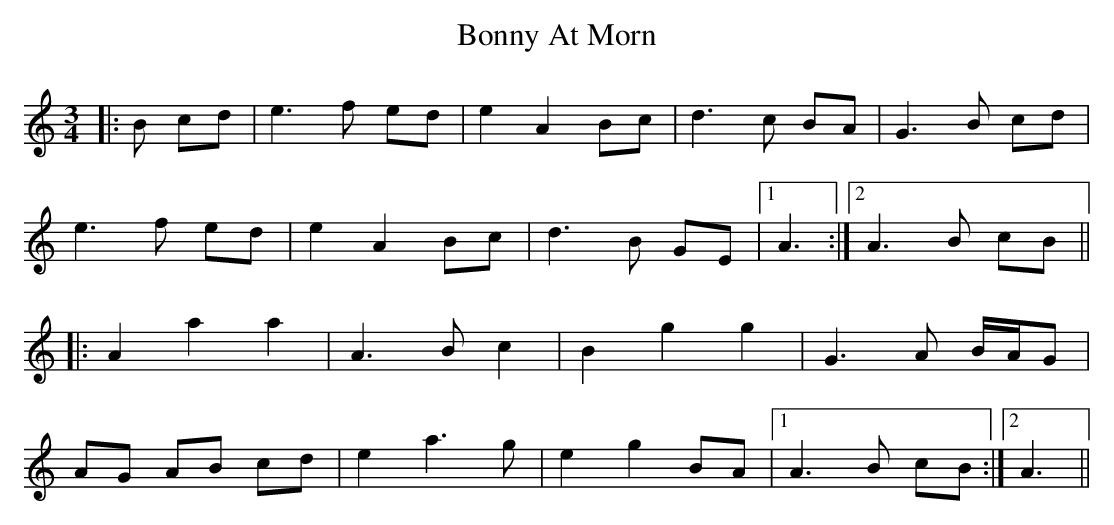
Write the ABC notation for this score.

X:1
T: Bonny At Morn
M: 3/4
L: 1/8
K: Amin
|:B cd|e3 f ed|e2 A2 Bc|d3 c BA|G3 B cd|
e3 f ed|e2 A2 Bc|d3 B GE|1 A3:|2 A3 B cB||
|:A2 a2 a2|A3 B c2|B2 g2 g2|G3 A B/A/G|
AG AB cd|e2 a3 g|e2 g2 BA|1 A3 B cB:|2 A3||
